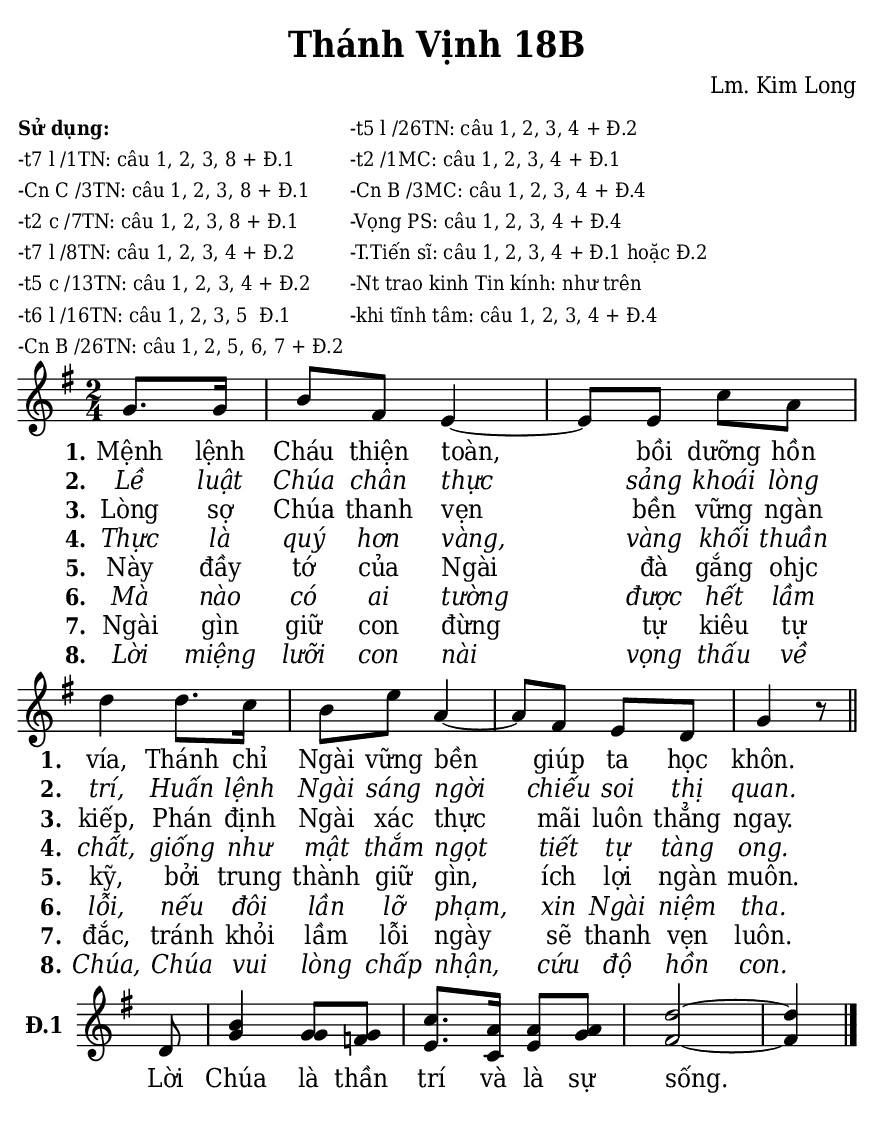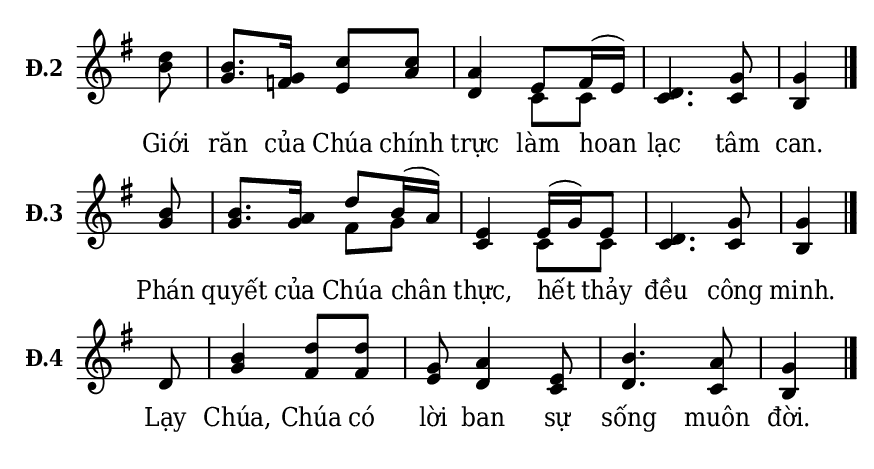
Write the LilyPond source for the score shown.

% Cài đặt chung
\version "2.22.1"
\include "english.ly"

\header {
  title = "Thánh Vịnh 18B"
  composer = "Lm. Kim Long"
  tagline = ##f
}

% mã nguồn cho những chức năng chưa hỗ trợ trong phiên bản lilypond hiện tại
% cung cấp bởi cộng đồng lilypond khi gửi email đến lilypond-user@gnu.org
% in số phiên khúc trên mỗi dòng
#(define (add-grob-definition grob-name grob-entry)
     (set! all-grob-descriptions
           (cons ((@@ (lily) completize-grob-entry)
                  (cons grob-name grob-entry))
                 all-grob-descriptions)))

#(add-grob-definition
    'StanzaNumberSpanner
    `((direction . ,LEFT)
      (font-series . bold)
      (padding . 1.0)
      (side-axis . ,X)
      (stencil . ,ly:text-interface::print)
      (X-offset . ,ly:side-position-interface::x-aligned-side)
      (Y-extent . ,grob::always-Y-extent-from-stencil)
      (meta . ((class . Spanner)
               (interfaces . (font-interface
                              side-position-interface
                              stanza-number-interface
                              text-interface))))))

\layout {
    \context {
      \Global
      \grobdescriptions #all-grob-descriptions
    }
    \context {
      \Score
      \remove Stanza_number_align_engraver
      \consists
        #(lambda (context)
           (let ((texts '())
                 (syllables '()))
             (make-engraver
              (acknowledgers
               ((stanza-number-interface engraver grob source-engraver)
                  (set! texts (cons grob texts)))
               ((lyric-syllable-interface engraver grob source-engraver)
                  (set! syllables (cons grob syllables))))
              ((stop-translation-timestep engraver)
                 (for-each
                  (lambda (text)
                    (for-each
                     (lambda (syllable)
                       (ly:pointer-group-interface::add-grob
                        text
                        'side-support-elements
                        syllable))
                     syllables))
                  texts)
                 (set! syllables '())))))
    }
    \context {
      \Lyrics
      \remove Stanza_number_engraver
      \consists
        #(lambda (context)
           (let ((text #f)
                 (last-stanza #f))
             (make-engraver
              ((process-music engraver)
                 (let ((stanza (ly:context-property context 'stanza #f)))
                   (if (and stanza (not (equal? stanza last-stanza)))
                       (let ((column (ly:context-property context
'currentCommandColumn)))
                         (set! last-stanza stanza)
                         (if text
                             (ly:spanner-set-bound! text RIGHT column))
                         (set! text (ly:engraver-make-grob engraver
'StanzaNumberSpanner '()))
                         (ly:grob-set-property! text 'text stanza)
                         (ly:spanner-set-bound! text LEFT column)))))
              ((finalize engraver)
                 (if text
                     (let ((column (ly:context-property context
'currentCommandColumn)))
                       (ly:spanner-set-bound! text RIGHT column)))))))
      \override StanzaNumberSpanner.horizon-padding = 10000
    }
}

stanzaReminderOff =
  \temporary \override StanzaNumberSpanner.after-line-breaking =
     #(lambda (grob)
        ;; Can be replaced with (not (first-broken-spanner? grob)) in 2.23.
        (if (let ((siblings (ly:spanner-broken-into (ly:grob-original grob))))
              (and (pair? siblings)
                   (not (eq? grob (car siblings)))))
            (ly:grob-suicide! grob)))

stanzaReminderOn = \undo \stanzaReminderOff
% kết thúc mã nguồn

% Nhạc
nhacPhanMot = \relative c'' {
  \key g \major
  \time 2/4
  \partial 4 g8. g16 |
  b8 fs e4 ~ |
  e8 e c' a |
  d4 d8. c16 |
  b8 e a,4 ~ |
  a8 fs e d |
  g4 r8 \bar "||"
}

nhacPhanHai = \relative c' {
  \key g \major
  \time 2/4
  \partial 8 d8 |
  <<
    {
      b'4 g8 g |
      c8. a16 a8 a |
      d2 ~ |
      d4 \bar "|."
    }
    {
      g,4 g8 f! |
      e8. c16 e8 g |
      fs2 ~ |
      fs4
    }
  >>
}

nhacPhanBa = \relative c'' {
  \key g \major
  \time 2/4
  \partial 8
  <<
    {
      d8 |
      b8. g16 c8 c |
      a4
    }
    {
      b8 |
      g8. f!16 e8 a |
      d,4
    }
  >>
  <<
    {
      \voiceOne
      e8 fs16 (e)
    }
    \new Voice = "splitpart" {
      \voiceTwo
      c8 c
    }
  >>
  \oneVoice
  <<
    {
      d4. g8 |
      g4 \bar "|."
    }
    {
      c,4. c8 |
      b4
    }
  >>
}

nhacPhanBon = \relative c'' {
  \key g \major
  \time 2/4
  \partial 8
  <<
    {
      b8 |
      b8. a16
    }
    {
      g8 |
      g8. g16
    }
  >>
  <<
    {
      \voiceOne
      d'8 b16 (a)
    }
    \new Voice = "splitpart" {
      \voiceTwo
      fs8 g
    }
  >>
  \oneVoice
  <e c>4
  <<
    {
      \voiceOne
      e16 (g) e8
    }
    \new Voice = "splitpart" {
      \voiceTwo
      c8 c
    }
  >>
  \oneVoice
  <<
    {
      d4. g8 |
      g4 \bar "|."
    }
    {
      c,4. c8 |
      b4
    }
  >>
}

nhacPhanNam = \relative c' {
  \key g \major
  \time 2/4
  \partial 8 d8 |
  <<
    {
      b'4 d8 d |
      g, a4 e8 |
      b'4. a8 |
      g4 \bar "|."
    }
    {
      g4 fs8 fs |
      e d4 c8 |
      d4. c8 |
      b4
    }
  >>
}

% Lời
loiPhanMot = \lyricmode {
  <<
    {
      \set stanza = "1."
      Mệnh lệnh Cháu thiện toàn, bồi dưỡng hồn vía,
      Thánh chỉ Ngài vững bền giúp ta học khôn.
    }
    \new Lyrics {
	    \set associatedVoice = "beSop"
	    \set stanza = "2."
      \override Lyrics.LyricText.font-shape = #'italic
      Lề luật Chúa chân thực sảng khoái lòng trí,
      Huấn lệnh Ngài sáng ngời chiếu soi thị quan.
    }
    \new Lyrics {
	    \set associatedVoice = "beSop"
	    \set stanza = "3."
      Lòng sợ Chúa thanh vẹn bền vững ngàn kiếp,
      Phán định Ngài xác thực mãi luôn thẳng ngay.
    }
    \new Lyrics {
	    \set associatedVoice = "beSop"
	    \set stanza = "4."
      \override Lyrics.LyricText.font-shape = #'italic
      Thực là quý hơn vàng, vàng khối thuần chất,
      giống như mật thắm ngọt tiết tự tàng ong.
    }
    \new Lyrics {
	    \set associatedVoice = "beSop"
	    \set stanza = "5."
      Này đầy tớ của Ngài đà gắng ohjc kỹ,
      bởi trung thành giữ gìn, ích lợi ngàn muôn.
    }
    \new Lyrics {
	    \set associatedVoice = "beSop"
	    \set stanza = "6."
      \override Lyrics.LyricText.font-shape = #'italic
      Mà nào có ai tường được hết lầm lỗi,
      nếu đôi lần lỡ phạm, xin Ngài niệm tha.
    }
    \new Lyrics {
	    \set associatedVoice = "beSop"
	    \set stanza = "7."
      Ngài gìn giữ con đừng tự kiêu tự đắc,
      tránh khỏi lầm lỗi ngày sẽ thanh vẹn luôn.
    }
    \new Lyrics {
	    \set associatedVoice = "beSop"
	    \set stanza = "8."
      \override Lyrics.LyricText.font-shape = #'italic
      Lời miệng lưỡi con nài vọng thấu về Chúa,
      Chúa vui lòng chấp nhận, cứu độ hồn con.
    }
  >>
}

loiPhanHai = \lyricmode {
  Lời Chúa là thần trí và là sự sống.
}

loiPhanBa = \lyricmode {
  Giới răn của Chúa chính trực làm hoan lạc tâm can.
}

loiPhanBon = \lyricmode {
  Phán quyết của Chúa chân thực, hết thảy đều công minh.
}

loiPhanNam = \lyricmode {
  Lạy Chúa, Chúa có lời ban sự sống muôn đời.
}

% Dàn trang
\paper {
  #(set-paper-size "a5")
  top-margin = 3\mm
  bottom-margin = 3\mm
  left-margin = 3\mm
  right-margin = 3\mm
  indent = #0
  #(define fonts
	 (make-pango-font-tree "Deja Vu Serif Condensed"
	 		       "Deja Vu Serif Condensed"
			       "Deja Vu Serif Condensed"
			       (/ 20 20)))
  print-page-number = ##f
  ragged-bottom = ##t
}

\markup {
  \vspace #1
  %\fill-line {
    \column {
      \left-align {
        \line { \bold \small "Sử dụng:" }
        \line { \small "-t7 l /1TN: câu 1, 2, 3, 8 + Đ.1" }
        \line { \small "-Cn C /3TN: câu 1, 2, 3, 8 + Đ.1" }
        \line { \small "-t2 c /7TN: câu 1, 2, 3, 8 + Đ.1" }
        \line { \small "-t7 l /8TN: câu 1, 2, 3, 4 + Đ.2" }
        \line { \small "-t5 c /13TN: câu 1, 2, 3, 4 + Đ.2" }
        \line { \small "-t6 l /16TN: câu 1, 2, 3, 5  Đ.1" }
        \line { \small "-Cn B /26TN: câu 1, 2, 5, 6, 7 + Đ.2" }
      }
    }
    \column {
      \left-align {
        \line { \small "-t5 l /26TN: câu 1, 2, 3, 4 + Đ.2" }
        \line { \small "-t2 /1MC: câu 1, 2, 3, 4 + Đ.1" }
        \line { \small "-Cn B /3MC: câu 1, 2, 3, 4 + Đ.4" }
        \line { \small "-Vọng PS: câu 1, 2, 3, 4 + Đ.4" }
        \line { \small "-T.Tiến sĩ: câu 1, 2, 3, 4 + Đ.1 hoặc Đ.2" }
        \line { \small "-Nt trao kinh Tin kính: như trên" }
        \line { \small "-khi tĩnh tâm: câu 1, 2, 3, 4 + Đ.4" }
      }
    }
  %}
}

\score {
  <<
    \new Staff <<
        \clef treble
        \new Voice = beSop {
          \nhacPhanMot
        }
      \new Lyrics \lyricsto beSop \loiPhanMot
    >>
  >>
  \layout {
    \override Lyrics.LyricSpace.minimum-distance = #1
    \override Score.BarNumber.break-visibility = ##(#f #f #f)
    \override Score.SpacingSpanner.uniform-stretching = ##t
    ragged-last = ##f
  }
}

\score {
  <<
    \new Staff \with {
      \remove "Time_signature_engraver"
      instrumentName = \markup { \bold "Đ.1" }} <<
        \clef treble
        \new Voice = beSop {
          \nhacPhanHai
        }
      \new Lyrics \lyricsto beSop \loiPhanHai
    >>
  >>
  \layout {
    indent = 10
    \override Lyrics.LyricSpace.minimum-distance = #1.5
    \override Score.BarNumber.break-visibility = ##(#f #f #f)
    \override Score.SpacingSpanner.uniform-stretching = ##t
    ragged-last = ##f
  }
}

\score {
  <<
    \new Staff \with {
      \remove "Time_signature_engraver"
      instrumentName = \markup { \bold "Đ.2" }} <<
        \clef treble
        \new Voice = beSop {
          \nhacPhanBa
        }
      \new Lyrics \lyricsto beSop \loiPhanBa
    >>
  >>
  \layout {
    indent = 10
    \override Lyrics.LyricSpace.minimum-distance = #0.6
    \override Score.BarNumber.break-visibility = ##(#f #f #f)
    \override Score.SpacingSpanner.uniform-stretching = ##t
    ragged-last = ##f
  }
}

\score {
  <<
    \new Staff \with {
      \remove "Time_signature_engraver"
      instrumentName = \markup { \bold "Đ.3" }} <<
        \clef treble
        \new Voice = beSop {
          \nhacPhanBon
        }
      \new Lyrics \lyricsto beSop \loiPhanBon
    >>
  >>
  \layout {
    indent = 10
    \override Lyrics.LyricSpace.minimum-distance = #0.6
    \override Score.BarNumber.break-visibility = ##(#f #f #f)
    \override Score.SpacingSpanner.uniform-stretching = ##t
    ragged-last = ##f
  }
}

\score {
  <<
    \new Staff \with {
      \remove "Time_signature_engraver"
      instrumentName = \markup { \bold "Đ.4" }} <<
        \clef treble
        \new Voice = beSop {
          \nhacPhanNam
        }
      \new Lyrics \lyricsto beSop \loiPhanNam
    >>
  >>
  \layout {
    indent = 10
    \override Lyrics.LyricSpace.minimum-distance = #0.6
    \override Score.BarNumber.break-visibility = ##(#f #f #f)
    \override Score.SpacingSpanner.uniform-stretching = ##t
    ragged-last = ##f
  }
}

